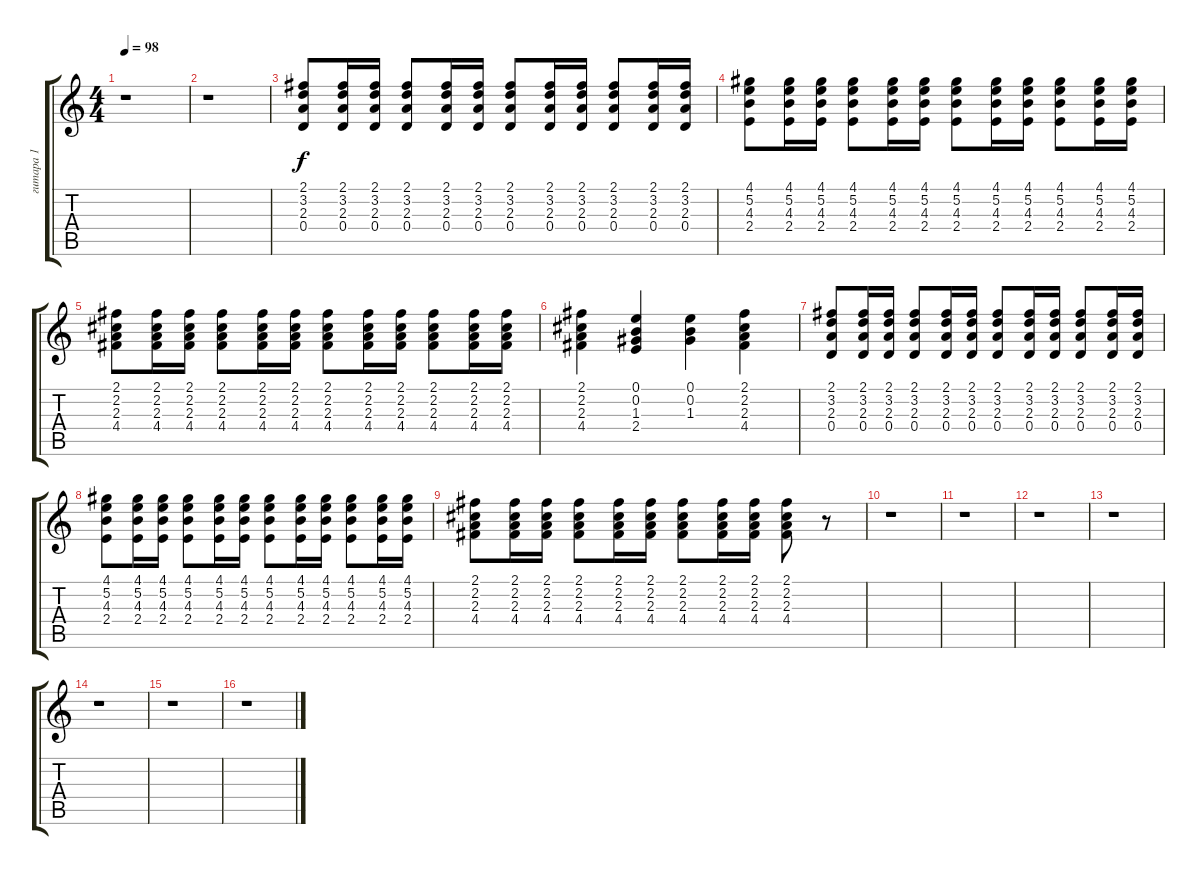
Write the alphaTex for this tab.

\track ("гитара 1" "гитара 1") {instrument electricguitarclean}
\staff {score tabs}
\tuning (E4 B3 G3 D3 A2 E2) {hide}
\ts (4 4)
\tempo 98
\clef g2
\ks c
r.1{dy f} |
r.1 |
(2.1 3.2 2.3 0.4).8 (2.1 3.2 2.3 0.4).16 (2.1 3.2 2.3 0.4).16 (2.1 3.2 2.3 0.4).8 (2.1 3.2 2.3 0.4).16 (2.1 3.2 2.3 0.4).16 (2.1 3.2 2.3 0.4).8 (2.1 3.2 2.3 0.4).16 (2.1 3.2 2.3 0.4).16 (2.1 3.2 2.3 0.4).8 (2.1 3.2 2.3 0.4).16 (2.1 3.2 2.3 0.4).16 |
(4.1 5.2 4.3 2.4).8 (4.1 5.2 4.3 2.4).16 (4.1 5.2 4.3 2.4).16 (4.1 5.2 4.3 2.4).8 (4.1 5.2 4.3 2.4).16 (4.1 5.2 4.3 2.4).16 (4.1 5.2 4.3 2.4).8 (4.1 5.2 4.3 2.4).16 (4.1 5.2 4.3 2.4).16 (4.1 5.2 4.3 2.4).8 (4.1 5.2 4.3 2.4).16 (4.1 5.2 4.3 2.4).16 |
(2.1 2.2 2.3 4.4).8 (2.1 2.2 2.3 4.4).16 (2.1 2.2 2.3 4.4).16 (2.1 2.2 2.3 4.4).8 (2.1 2.2 2.3 4.4).16 (2.1 2.2 2.3 4.4).16 (2.1 2.2 2.3 4.4).8 (2.1 2.2 2.3 4.4).16 (2.1 2.2 2.3 4.4).16 (2.1 2.2 2.3 4.4).8 (2.1 2.2 2.3 4.4).16 (2.1 2.2 2.3 4.4).16 |
(2.1 2.2 2.3 4.4).4 (0.1 0.2 1.3 2.4).4 (0.1 0.2 1.3).4 (2.1 2.2 2.3 4.4).4 |
(2.1 3.2 2.3 0.4).8 (2.1 3.2 2.3 0.4).16 (2.1 3.2 2.3 0.4).16 (2.1 3.2 2.3 0.4).8 (2.1 3.2 2.3 0.4).16 (2.1 3.2 2.3 0.4).16 (2.1 3.2 2.3 0.4).8 (2.1 3.2 2.3 0.4).16 (2.1 3.2 2.3 0.4).16 (2.1 3.2 2.3 0.4).8 (2.1 3.2 2.3 0.4).16 (2.1 3.2 2.3 0.4).16 |
(4.1 5.2 4.3 2.4).8 (4.1 5.2 4.3 2.4).16 (4.1 5.2 4.3 2.4).16 (4.1 5.2 4.3 2.4).8 (4.1 5.2 4.3 2.4).16 (4.1 5.2 4.3 2.4).16 (4.1 5.2 4.3 2.4).8 (4.1 5.2 4.3 2.4).16 (4.1 5.2 4.3 2.4).16 (4.1 5.2 4.3 2.4).8 (4.1 5.2 4.3 2.4).16 (4.1 5.2 4.3 2.4).16 |
(2.1 2.2 2.3 4.4).8 (2.1 2.2 2.3 4.4).16 (2.1 2.2 2.3 4.4).16 (2.1 2.2 2.3 4.4).8 (2.1 2.2 2.3 4.4).16 (2.1 2.2 2.3 4.4).16 (2.1 2.2 2.3 4.4).8 (2.1 2.2 2.3 4.4).16 (2.1 2.2 2.3 4.4).16 (2.1 2.2 2.3 4.4).8 r.8 |
r.1 |
r.1 |
r.1 |
r.1 |
r.1 |
r.1 |
r.1
